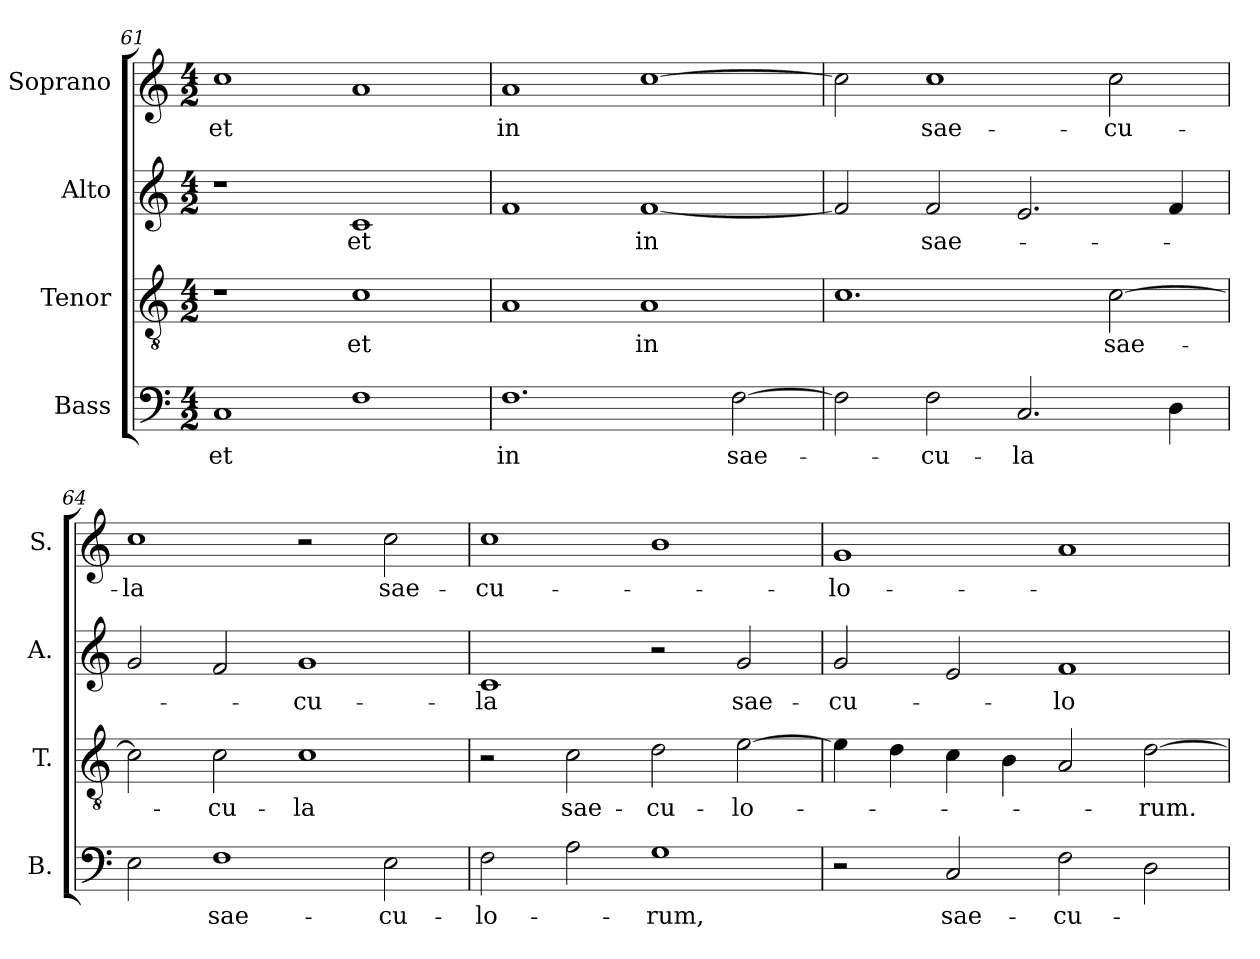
**kern	**text	**kern	**text	**kern	**text	**kern	**text
*part4	*part4	*part3	*part3	*part2	*part2	*part1	*part1
*staff4	*staff4	*staff3	*staff3	*staff2	*staff2	*staff1	*staff1
*I"Bass	*	*I"Tenor	*	*I"Alto	*	*I"Soprano	*
*I'B.	*	*I'T.	*	*I'A.	*	*I'S.	*
*clefF4	*	*clefGv2	*	*clefG2	*	*clefG2	*
*	*	*ITrd7c12	*	*	*	*	*
*k[]	*	*k[]	*	*k[]	*	*k[]	*
*C:	*	*C:	*	*C:	*	*C:	*
*M4/2	*	*M4/2	*	*M4/2	*	*M4/2	*
=61	=61	=61	=61	=61	=61	=61	=61
!	!LO:LY:b:color=#000000	!	!	!	!	!	!
!	!	!	!	!	!	!	!LO:LY:b:color=#000000
1Ci	et	1r	.	1r	.	1cci	et
!	!	!	!LO:LY:b:color=#000000	!	!	!	!
!	!	!	!	!	!LO:LY:b:color=#000000	!	!
1Fi	.	1Ci	et	1ci	et	1ai	.
=62	=62	=62	=62	=62	=62	=62	=62
!	!LO:LY:b:color=#000000	!	!	!	!	!	!
!	!	!	!	!	!	!	!LO:LY:b:color=#000000
1.Fi	in	1AAi	.	1fi	.	1ai	in
!	!	!	!LO:LY:b:color=#000000	!	!	!	!
!	!	!	!	!	!LO:LY:b:color=#000000	!	!
.	.	1AAi	in	[1fi	in	[1cci	.
!	!LO:LY:b:color=#000000	!	!	!	!	!	!
[2Fi\	sae-	.	.	.	.	.	.
=63	=63	=63	=63	=63	=63	=63	=63
2Fi\]	.	1.Ci	.	2fi/]	.	2cci\]	.
!	!LO:LY:b:color=#000000	!	!	!	!	!	!
!	!	!	!	!	!LO:LY:b:color=#000000	!	!
!	!	!	!	!	!	!	!LO:LY:b:color=#000000
2Fi\	-cu-	.	.	2fi/	sae-	1cci	sae-
!	!LO:LY:b:color=#000000	!	!	!	!	!	!
2.Ci/	-la	.	.	2.ei/	.	.	.
!	!	!	!LO:LY:b:color=#000000	!	!	!	!
!	!	!	!	!	!	!	!LO:LY:b:color=#000000
.	.	[2Ci\	sae-	.	.	2cci\	-cu-
4Di\	.	.	.	4fi/	.	.	.
=64	=64	=64	=64	=64	=64	=64	=64
!	!	!	!	!	!	!	!LO:LY:b:color=#000000
2Ei\	.	2Ci\]	.	2gi/	.	1cci	-la
!	!LO:LY:b:color=#000000	!	!	!	!	!	!
!	!	!	!LO:LY:b:color=#000000	!	!	!	!
1Fi	sae-	2Ci\	-cu-	2fi/	.	.	.
!	!	!	!LO:LY:b:color=#000000	!	!	!	!
!	!	!	!	!	!LO:LY:b:color=#000000	!	!
.	.	1Ci	-la	1gi	-cu-	2r	.
!	!LO:LY:b:color=#000000	!	!	!	!	!	!
!	!	!	!	!	!	!	!LO:LY:b:color=#000000
2Ei\	-cu-	.	.	.	.	2cci\	sae-
!!LO:LB:g=z
=65	=65	=65	=65	=65	=65	=65	=65
!	!LO:LY:b:color=#000000	!	!	!	!	!	!
!	!	!	!	!	!LO:LY:b:color=#000000	!	!
!	!	!	!	!	!	!	!LO:LY:b:color=#000000
2Fi\	-lo-	2r	.	1ci	-la	1cci	-cu-
!	!	!	!LO:LY:b:color=#000000	!	!	!	!
2Ai\	.	2Ci\	sae-	.	.	.	.
!	!LO:LY:b:color=#000000	!	!	!	!	!	!
!	!	!	!LO:LY:b:color=#000000	!	!	!	!
1Gi	-rum,	2Di\	-cu-	2r	.	1bi	.
!	!	!	!LO:LY:b:color=#000000	!	!	!	!
!	!	!	!	!	!LO:LY:b:color=#000000	!	!
.	.	[2Ei\	-lo-	2gi/	sae-	.	.
=66	=66	=66	=66	=66	=66	=66	=66
!	!	!	!	!	!LO:LY:b:color=#000000	!	!
!	!	!	!	!	!	!	!LO:LY:b:color=#000000
2r	.	4Ei\]	.	2gi/	-cu-	1gi	-lo-
.	.	4Di\	.	.	.	.	.
!	!LO:LY:b:color=#000000	!	!	!	!	!	!
2Ci/	sae-	4Ci\	.	2ei/	.	.	.
.	.	4BBi\	.	.	.	.	.
!	!LO:LY:b:color=#000000	!	!	!	!	!	!
!	!	!	!	!	!LO:LY:b:color=#000000	!	!
2Fi\	-cu-	2AAi/	.	1fi	-lo-	1ai	.
!	!	!	!LO:LY:b:color=#000000	!	!	!	!
2Di\	.	[2Di\	-rum.	.	.	.	.
=	=	=	=	=	=	=	=
*-	*-	*-	*-	*-	*-	*-	*-
